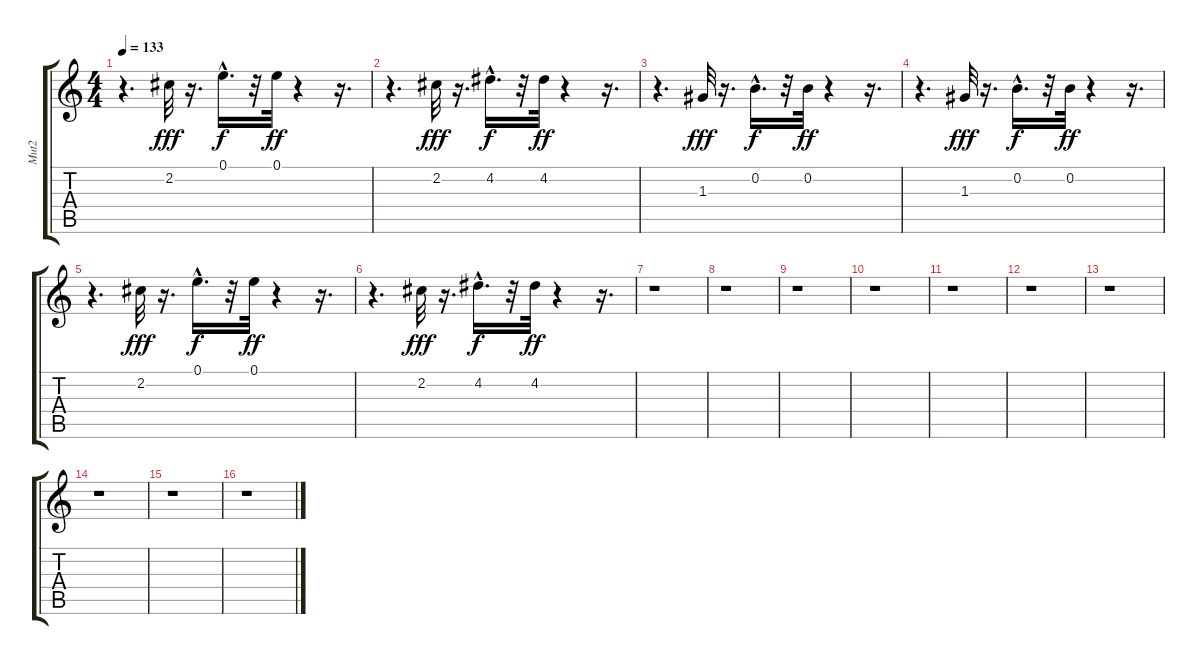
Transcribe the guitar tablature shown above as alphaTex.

\track ("Mut2" "Mut2") {instrument electricguitarmuted}
\staff {score tabs}
\tuning (E4 B3 G3 D3 A2 E2) {hide}
\ts (4 4)
\tempo 133
\clef g2
\ks c
r.4{d dy ff} 2.2.32{dy fff} r.16{d} 0.1{hac}.16{d dy f} r.32 0.1.32{dy ff} r.4 r.16{d} |
r.4{d} 2.2.32{dy fff} r.16{d} 4.2{hac}.16{d dy f} r.32 4.2.32{dy ff} r.4 r.16{d} |
r.4{d} 1.3.32{dy fff} r.16{d} 0.2{hac}.16{d dy f} r.32 0.2.32{dy ff} r.4 r.16{d} |
r.4{d} 1.3.32{dy fff} r.16{d} 0.2{hac}.16{d dy f} r.32 0.2.32{dy ff} r.4 r.16{d} |
r.4{d} 2.2.32{dy fff} r.16{d} 0.1{hac}.16{d dy f} r.32 0.1.32{dy ff} r.4 r.16{d} |
r.4{d} 2.2.32{dy fff} r.16{d} 4.2{hac}.16{d dy f} r.32 4.2.32{dy ff} r.4 r.16{d} |
r.1 |
r.1 |
r.1 |
r.1 |
r.1 |
r.1 |
r.1 |
r.1 |
r.1 |
r.1
